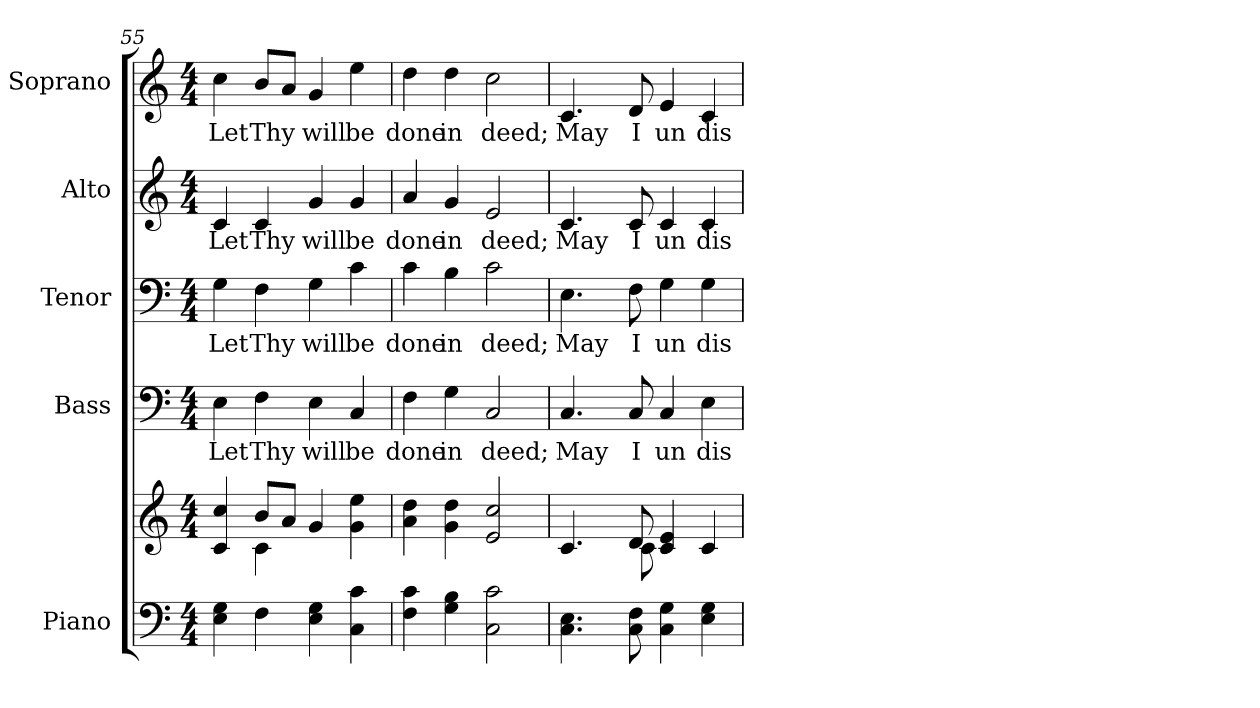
**kern	**kern	**kern	**text	**kern	**text	**kern	**text	**kern	**text
*part5	*part5	*part4	*part4	*part3	*part3	*part2	*part2	*part1	*part1
*staff6	*staff5	*staff4	*staff4	*staff3	*staff3	*staff2	*staff2	*staff1	*staff1
*I"Piano	*	*I"Bass	*	*I"Tenor	*	*I"Alto	*	*I"Soprano	*
*I'Pno.	*	*I'B.	*	*I'T.	*	*I'A.	*	*I'S.	*
!!LO:PB:g=z
*clefF4	*clefG2	*clefF4	*	*clefF4	*	*clefG2	*	*clefG2	*
*k[]	*k[]	*k[]	*	*k[]	*	*k[]	*	*k[]	*
*C:	*C:	*C:	*	*C:	*	*C:	*	*C:	*
*M4/4	*M4/4	*M4/4	*	*M4/4	*	*M4/4	*	*M4/4	*
=55	=55	=55	=55	=55	=55	=55	=55	=55	=55
*	*^	*	*	*	*	*	*	*	*
!	!	!	!	!LO:LY:b:color=#000000	!	!	!	!	!	!
!	!	!	!	!	!	!LO:LY:b:color=#000000	!	!	!	!
!	!	!	!	!	!	!	!	!LO:LY:b:color=#000000	!	!
!	!	!	!	!	!	!	!	!	!	!LO:LY:b:color=#000000
4Ei\ 4Gi	4ci/ 4cci	4ryy	4Ei\	Let	4Gi\	Let	4ci/	Let	4cci\	Let
!	!	!	!	!LO:LY:b:color=#000000	!	!	!	!	!	!
!	!	!	!	!	!	!LO:LY:b:color=#000000	!	!	!	!
!	!	!	!	!	!	!	!	!LO:LY:b:color=#000000	!	!
!	!	!	!	!	!	!	!	!	!	!LO:LY:b:color=#000000
4Fi\	8bi/L	4ci\	4Fi\	Thy	4Fi\	Thy	4ci/	Thy	8bi/L	Thy
.	8ai/J	.	.	.	.	.	.	.	8ai/J	.
!	!	!	!	!LO:LY:b:color=#000000	!	!	!	!	!	!
!	!	!	!	!	!	!LO:LY:b:color=#000000	!	!	!	!
!	!	!	!	!	!	!	!	!LO:LY:b:color=#000000	!	!
!	!	!	!	!	!	!	!	!	!	!LO:LY:b:color=#000000
4Ei\ 4Gi	4gi/	2ryy	4Ei\	will	4Gi\	will	4gi/	will	4gi/	will
!	!	!	!	!LO:LY:b:color=#000000	!	!	!	!	!	!
!	!	!	!	!	!	!LO:LY:b:color=#000000	!	!	!	!
!	!	!	!	!	!	!	!	!LO:LY:b:color=#000000	!	!
!	!	!	!	!	!	!	!	!	!	!LO:LY:b:color=#000000
4Ci\ 4ci	4gi\ 4eei	.	4Ci/	be	4ci\	be	4gi/	be	4eei\	be
*	*v	*v	*	*	*	*	*	*	*	*
=56	=56	=56	=56	=56	=56	=56	=56	=56	=56
!	!	!	!LO:LY:b:color=#000000	!	!	!	!	!	!
!	!	!	!	!	!LO:LY:b:color=#000000	!	!	!	!
!	!	!	!	!	!	!	!LO:LY:b:color=#000000	!	!
!	!	!	!	!	!	!	!	!	!LO:LY:b:color=#000000
4Fi\ 4ci	4ai\ 4ddi	4Fi\	done	4ci\	done	4ai/	done	4ddi\	done
!	!	!	!LO:LY:b:color=#000000	!	!	!	!	!	!
!	!	!	!	!	!LO:LY:b:color=#000000	!	!	!	!
!	!	!	!	!	!	!	!LO:LY:b:color=#000000	!	!
!	!	!	!	!	!	!	!	!	!LO:LY:b:color=#000000
4Gi\ 4Bi	4gi\ 4ddi	4Gi\	in	4Bi\	in	4gi/	in	4ddi\	in
!	!	!	!LO:LY:b:color=#000000	!	!	!	!	!	!
!	!	!	!	!	!LO:LY:b:color=#000000	!	!	!	!
!	!	!	!	!	!	!	!LO:LY:b:color=#000000	!	!
!	!	!	!	!	!	!	!	!	!LO:LY:b:color=#000000
2Ci\ 2ci	2ei/ 2cci	2Ci/	deed;	2ci\	deed;	2ei/	deed;	2cci\	deed;
!!LO:PB:g=z
=57	=57	=57	=57	=57	=57	=57	=57	=57	=57
*	*^	*	*	*	*	*	*	*	*
!	!	!	!	!LO:LY:b:color=#000000	!	!	!	!	!	!
!	!	!	!	!	!	!LO:LY:b:color=#000000	!	!	!	!
!	!	!	!	!	!	!	!	!LO:LY:b:color=#000000	!	!
!	!	!	!	!	!	!	!	!	!	!LO:LY:b:color=#000000
4.Ci\ 4.Ei	4.ci/	4ryy	4.Ci/	May	4.Ei\	May	4.ci/	May	4.ci/	May
.	.	8ryy	.	.	.	.	.	.	.	.
!	!	!	!	!LO:LY:b:color=#000000	!	!	!	!	!	!
!	!	!	!	!	!	!LO:LY:b:color=#000000	!	!	!	!
!	!	!	!	!	!	!	!	!LO:LY:b:color=#000000	!	!
!	!	!	!	!	!	!	!	!	!	!LO:LY:b:color=#000000
8Ci\ 8Fi	8di/	8ci\	8Ci/	I	8Fi\	I	8ci/	I	8di/	I
!	!	!	!	!LO:LY:b:color=#000000	!	!	!	!	!	!
!	!	!	!	!	!	!LO:LY:b:color=#000000	!	!	!	!
!	!	!	!	!	!	!	!	!LO:LY:b:color=#000000	!	!
!	!	!	!	!	!	!	!	!	!	!LO:LY:b:color=#000000
4Ci\ 4Gi	4ci/ 4ei	2ryy	4Ci/	un	4Gi\	un	4ci/	un	4ei/	un
!	!	!	!	!LO:LY:b:color=#000000	!	!	!	!	!	!
!	!	!	!	!	!	!LO:LY:b:color=#000000	!	!	!	!
!	!	!	!	!	!	!	!	!LO:LY:b:color=#000000	!	!
!	!	!	!	!	!	!	!	!	!	!LO:LY:b:color=#000000
4Ei\ 4Gi	4ci/	.	4Ei\	dis-	4Gi\	dis-	4ci/	dis-	4ci/	dis-
*	*v	*v	*	*	*	*	*	*	*	*
=	=	=	=	=	=	=	=	=	=
*-	*-	*-	*-	*-	*-	*-	*-	*-	*-
